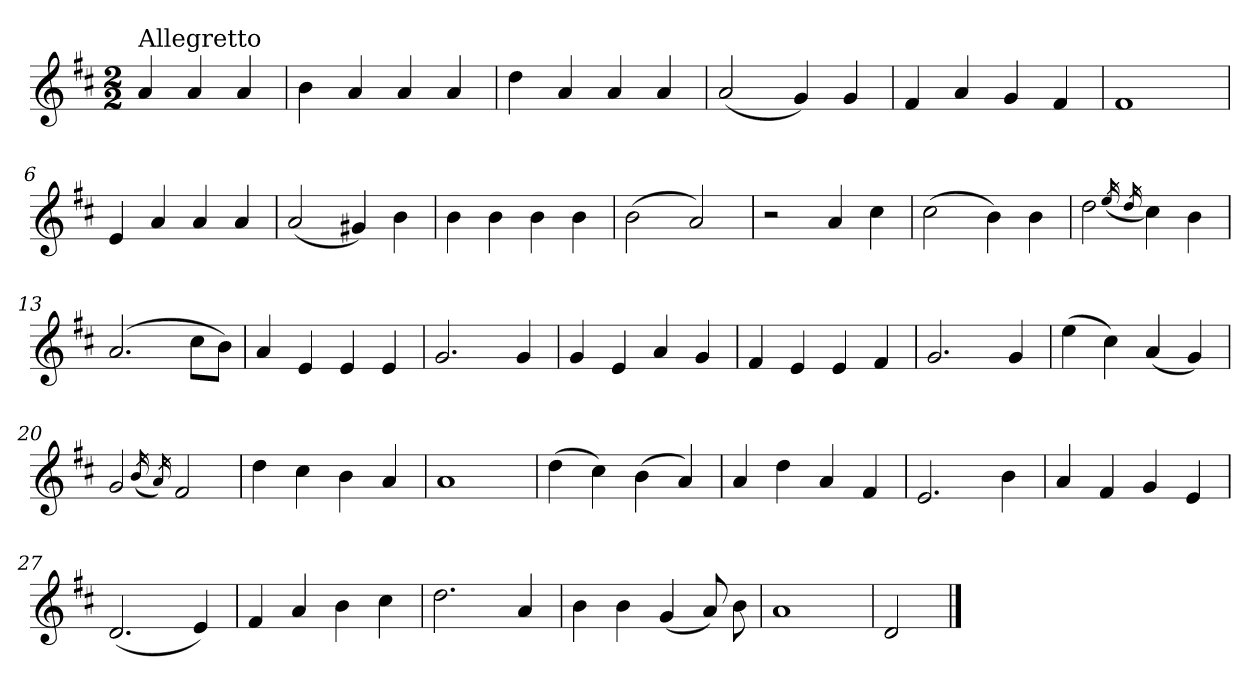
**kern
*part1
*staff1
*clefG2
*k[f#c#]
*D:
*M2/2
=
!LO:TX:a:t=Allegretto
4a/
4a/
4a/
=1
4b\
4a/
4a/
4a/
=2
4dd\
4a/
4a/
4a/
=3
(<2a/
4g/)
4g/
=4
4f#/
4a/
4g/
4f#/
=5
1f#
!!LO:LB:g=z
=6
4e/
4a/
4a/
4a/
=7
(<2a/
4g#X/)
4b\
=8
4b\
4b\
4b\
4b\
=9
(>2b\
2a/)
=10
2r
4a/
4cc#\
=11
(>2cc#\
4b\)
4b\
!!LO:LB:g=z
=12
2dd\
(<16qee/
16qdd/
4cc#\)
4b\
=13
(>2.a/
8cc#\L
8b\J)
=14
4a/
4e/
4e/
4e/
=15
2.g/
4g/
=16
4g/
4e/
4a/
4g/
=17
4f#/
4e/
4e/
4f#/
!!LO:LB:g=z
=18
2.g/
4g/
=19
(>4ee\
4cc#\)
(<4a/
4g/)
=20
2g/
(<16qb/
16qa/)
2f#/
=21
4dd\
4cc#\
4b\
4a/
=22
1a
=23
(>4dd\
4cc#\)
(>4b\
4a/)
=24
4a/
4dd\
4a/
4f#/
!!LO:LB:g=z
=25
2.e/
4b\
=26
4a/
4f#/
4g/
4e/
=27
(<2.d/
4e/)
=28
4f#/
4a/
4b\
4cc#\
=29
2.dd\
4a/
=30
4b\
4b\
(<4g/
8a/)
8b\
=31
1a
!!LO:LB:g=z
=32
2d/
==
*-
